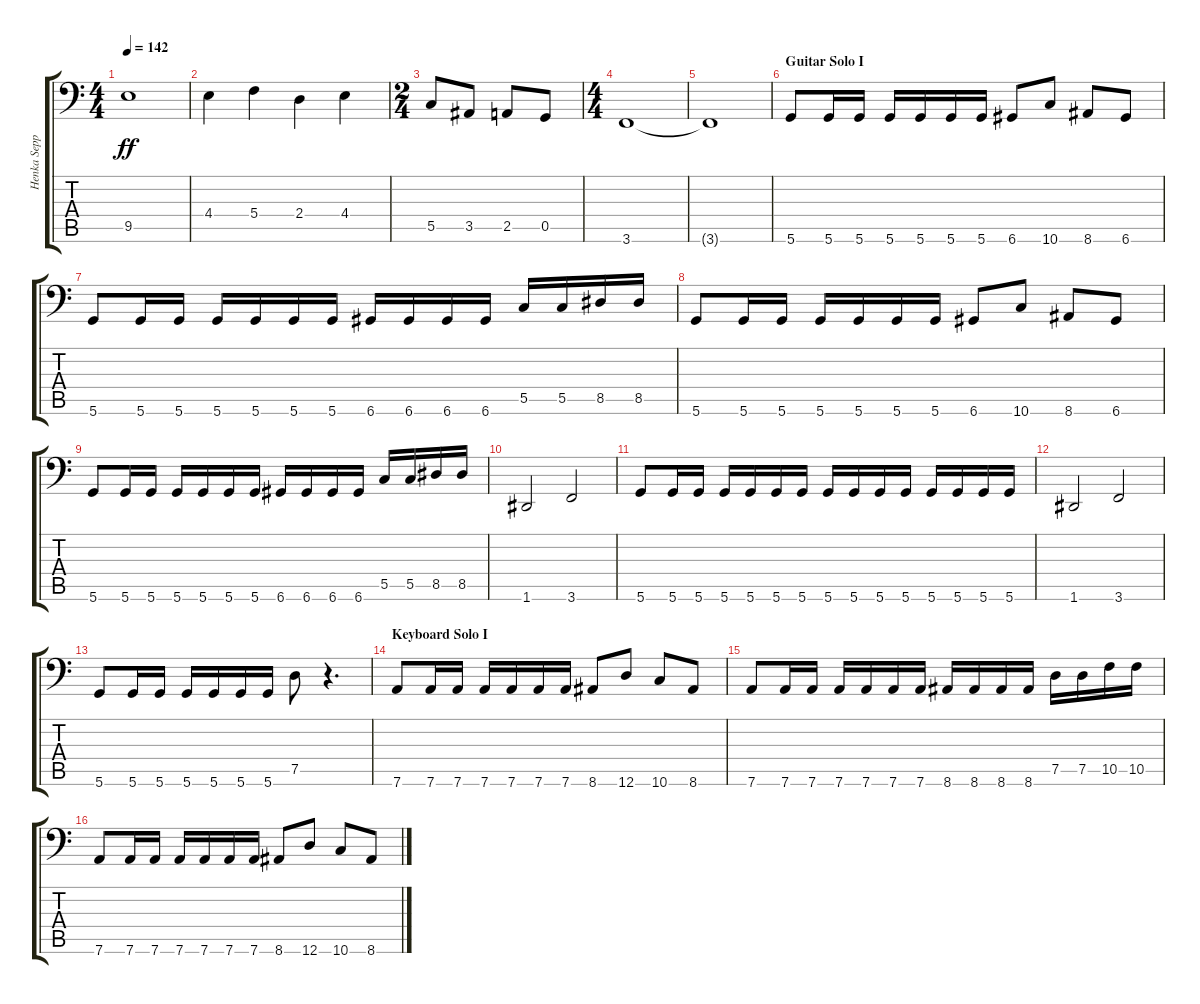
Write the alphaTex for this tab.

\track ("Henka Seppäla" "Henka Sepp") {instrument electricbasspick}
\staff {score tabs}
\tuning (D3 A2 F2 C2 G1 D1) {hide}
\ts (4 4)
\tempo 142
\clef f4
\ks c
9.5{t}.1{dy ff} |
4.4.4 5.4.4 2.4.4 4.4.4 |
\ts (2 4)
5.5.8 3.5.8 2.5.8 0.5.8 |
\ts (4 4)
3.6.1 |
3.6{t}.1 |
\section ("" "Guitar Solo I")
5.6.8 5.6.16 5.6.16 5.6.16 5.6.16 5.6.16 5.6.16 6.6.8 10.6.8 8.6.8 6.6.8 |
5.6.8 5.6.16 5.6.16 5.6.16 5.6.16 5.6.16 5.6.16 6.6.16 6.6.16 6.6.16 6.6.16 5.5.16 5.5.16 8.5.16 8.5.16 |
5.6.8 5.6.16 5.6.16 5.6.16 5.6.16 5.6.16 5.6.16 6.6.8 10.6.8 8.6.8 6.6.8 |
5.6.8 5.6.16 5.6.16 5.6.16 5.6.16 5.6.16 5.6.16 6.6.16 6.6.16 6.6.16 6.6.16 5.5.16 5.5.16 8.5.16 8.5.16 |
1.6.2 3.6.2 |
5.6.8 5.6.16 5.6.16 5.6.16 5.6.16 5.6.16 5.6.16 5.6.16 5.6.16 5.6.16 5.6.16 5.6.16 5.6.16 5.6.16 5.6.16 |
1.6.2 3.6.2 |
5.6.8 5.6.16 5.6.16 5.6.16 5.6.16 5.6.16 5.6.16 7.5.8 r.4{d} |
\section ("" "Keyboard Solo I")
7.6.8 7.6.16 7.6.16 7.6.16 7.6.16 7.6.16 7.6.16 8.6.8 12.6.8 10.6.8 8.6.8 |
7.6.8 7.6.16 7.6.16 7.6.16 7.6.16 7.6.16 7.6.16 8.6.16 8.6.16 8.6.16 8.6.16 7.5.16 7.5.16 10.5.16 10.5.16 |
7.6.8 7.6.16 7.6.16 7.6.16 7.6.16 7.6.16 7.6.16 8.6.8 12.6.8 10.6.8 8.6.8
